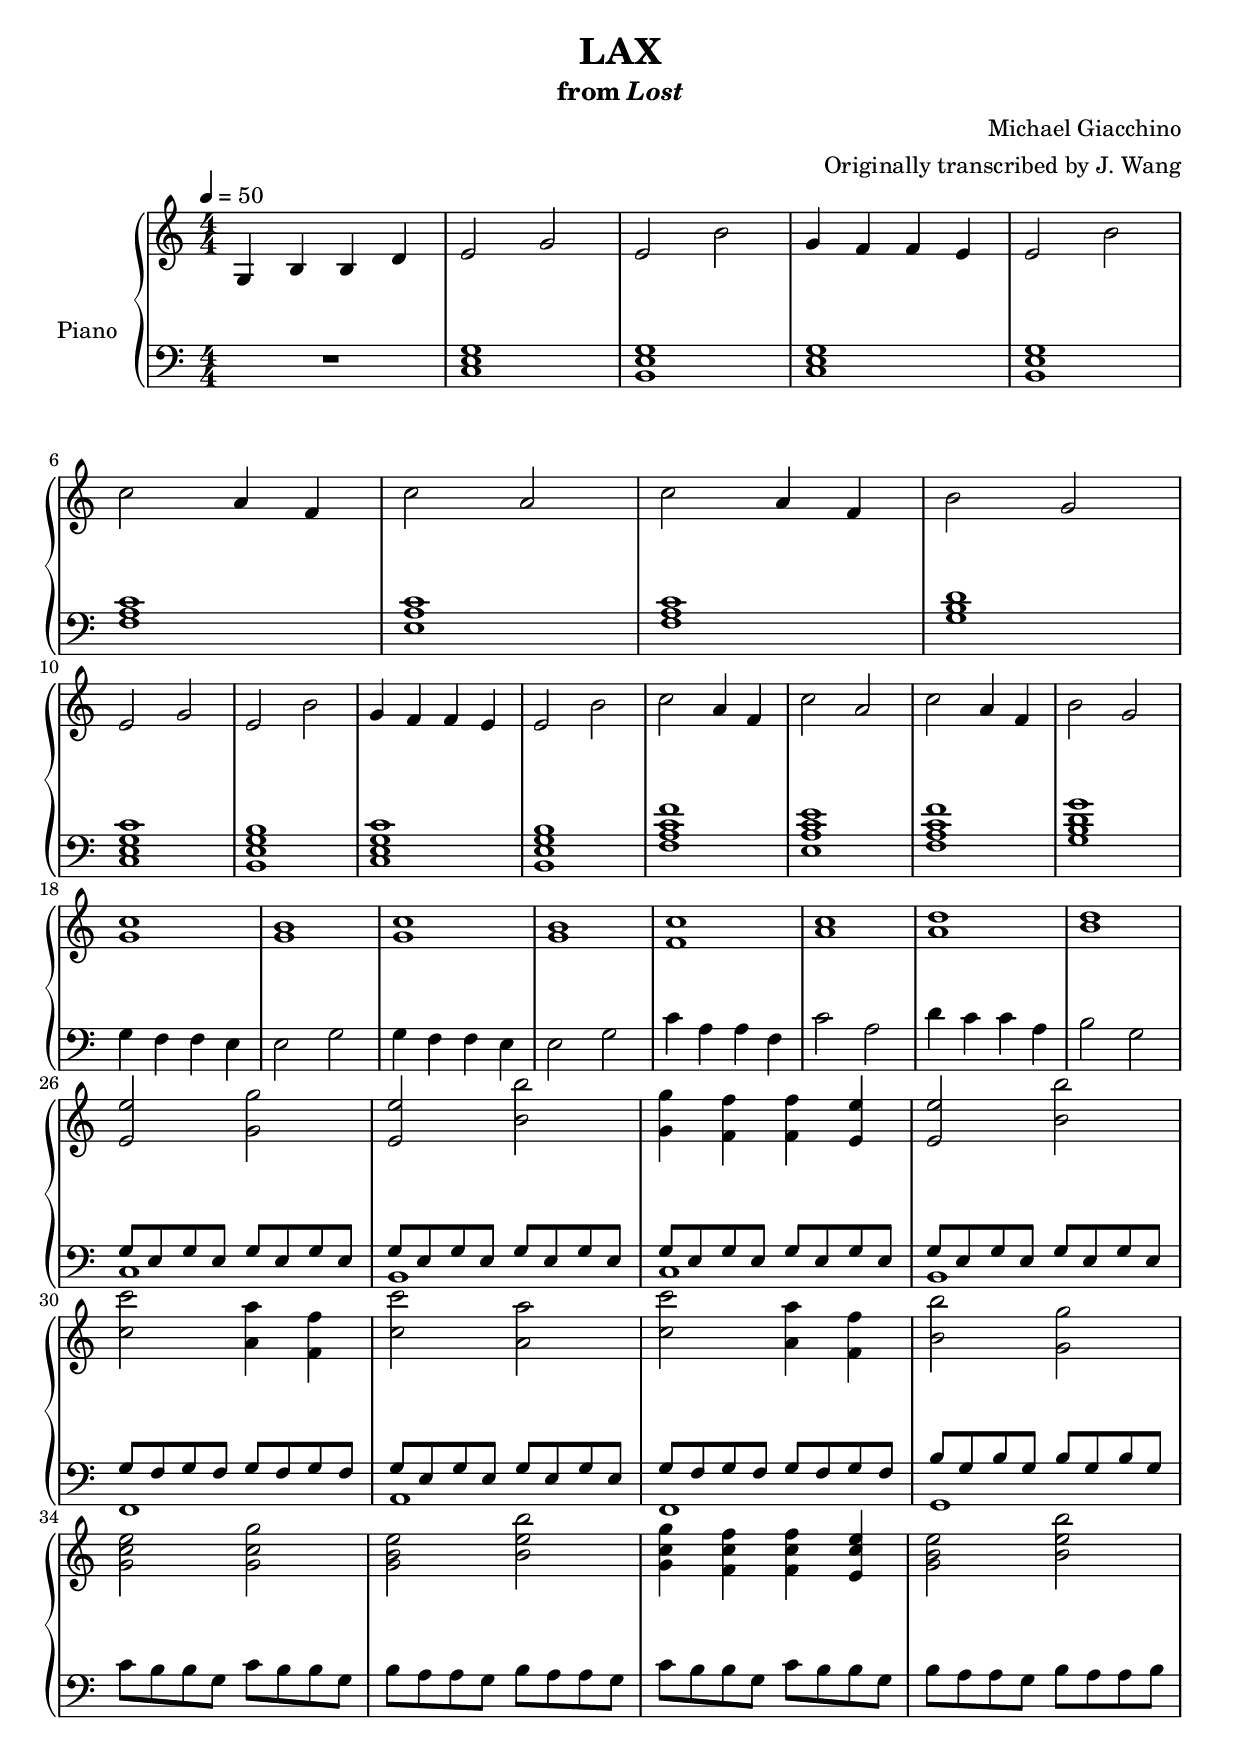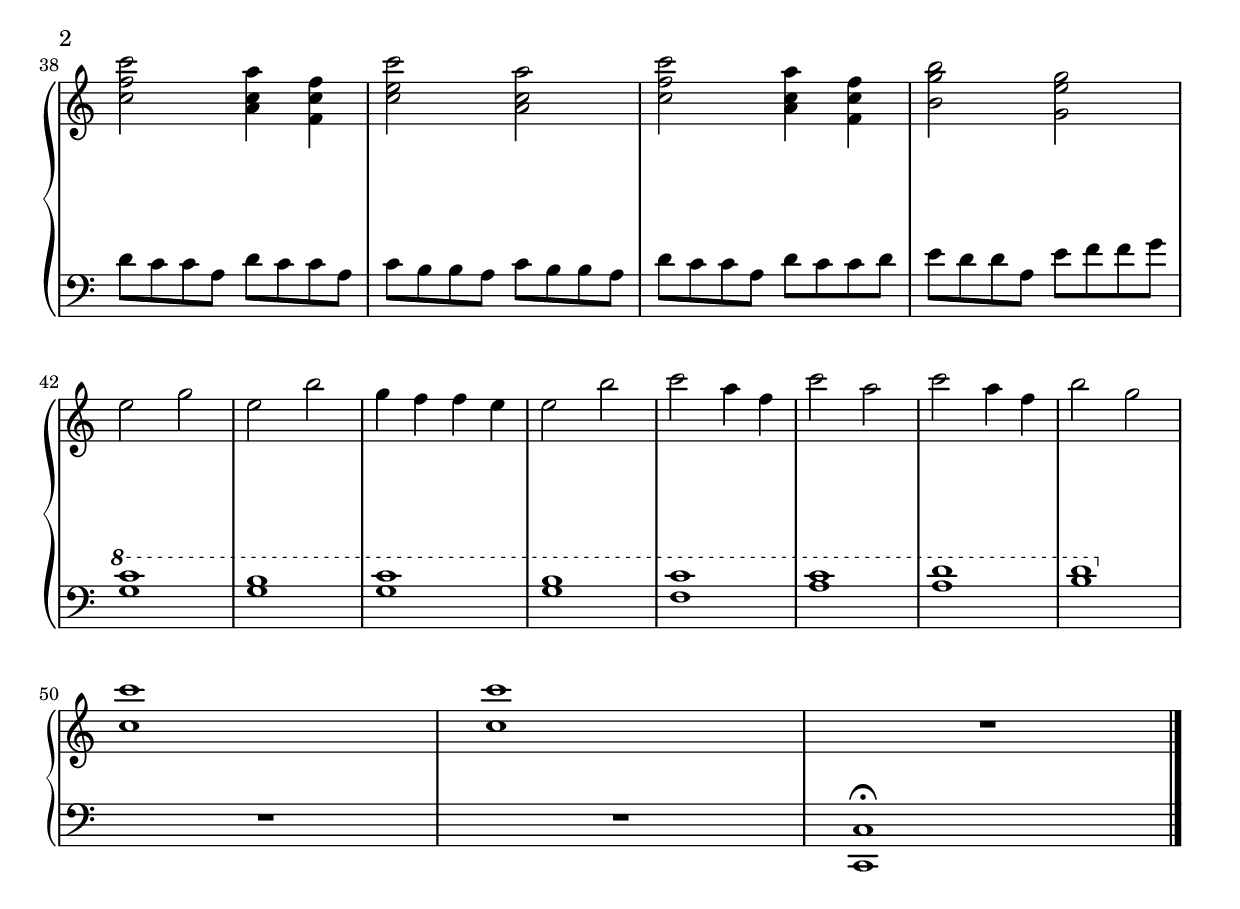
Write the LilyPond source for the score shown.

\version "2.14.2"

\header {
  title = "LAX"
  subtitle = \markup { "from" \italic "Lost" }
  composer = "Michael Giacchino"
  arranger = "Originally transcribed by J. Wang"
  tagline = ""
}

global = {
  \tempo 4 = 50
  \key c \major
  \time 4/4
  \numericTimeSignature
  s1*5\break
  s1*4\break
  s1*8\break
  s1*8\break
  s1*4\break
  s1*4\break
  s1*4\break
  s1*4\break
  s1*8\break
  s1*3\bar "|."\break
}

upper = \relative c' {
  \clef treble
  g4 b b d
  e2 g
  e b'
  g4 f f e
  e2 b'

  c a4 f
  c'2 a
  c a4 f
  b2 g

  e2 g
  e b'
  g4 f f e
  e2 b'
  c a4 f
  c'2 a
  c a4 f
  b2 g

  <g c>1
  <g b>
  <g c>
  <g b>
  <f c'>
  <a c>
  <a d>
  <b d>

  <e, e'>2 <g g'>
  <e e'> <b' b'>
  <g g'>4 <f f'> <f f'> <e e'>
  <e e'>2 <b' b'>

  <c c'> <a a'>4 <f f'>
  <c' c'>2 <a a'>
  <c c'> <a a'>4 <f f'>
  <b b'>2 <g g'>

  <g c e> <g c g'>
  <g b e> <b e b'>
  <g c g'>4 <f c' f> <f c' f> <e c' e>
  <g b e>2 <b e b'>

  <c f c'> <a c a'>4 <f c' f>
  <c' e c'>2 <a c a'>
  <c f c'> <a c a'>4 <f c' f>
  <b g' b>2 <g e' g>

  e'2 g
  e b'
  g4 f f e
  e2 b'

  c a4 f
  c'2 a
  c a4 f
  b2 g

  <c, c'>1
  <c c'>
  R1
}

lower = \relative c {
  \clef bass
  R1
  <c e g>1
  <b e g>
  <c e g>
  <b e g>

  <f' a c>
  <e a c>
  <f a c>
  <g b d>

  <c, e g c>
  <b e g b>
  <c e g c>
  <b e g b>
  <f' a c f>
  <e a c e>
  <f a c f>
  <g b d g>

  g4 f f e
  e2 g
  g4 f f e
  e2 g
  c4 a a f
  c'2 a
  d4 c c a
  b2 g

  <<
    {
      g8 e g e g e g e
      g e g e g e g e
      g e g e g e g e
      g e g e g e g e

      g f g f g f g f
      g e g e g e g e
      g f g f g f g f
      b g b g b g b g
    }
  \\
    {
      c,1
      b
      c
      b

      f
      a
      f
      g
    }
  >>

  c'8 b b g c b b g
  b a a g b a a g
  c b b g c b b g
  b a a g b a a b

  d c c a d c c a
  c b b a c b b a
  d c c a d c c d
  e d d a e' f f g

  \ottava #1
  <g c>1
  <g b>
  <g c>
  <g b>
  <f c'>
  <a c>
  <a d>
  <b d>
  \ottava #0

  R1*2
  <c,,, c'>1\fermata
}

dynamics = {
  s1\mp
  s1*24
  s16\< s16*30 s16\!
  s1*6
  s16\< s16*30 s16\!
  s1*4
  s16\> s16*30 s16\!
  s1\p
}

pedal = {
}

chordnames = \chordmode {
}

\include "../template_piano_solo.ly"
